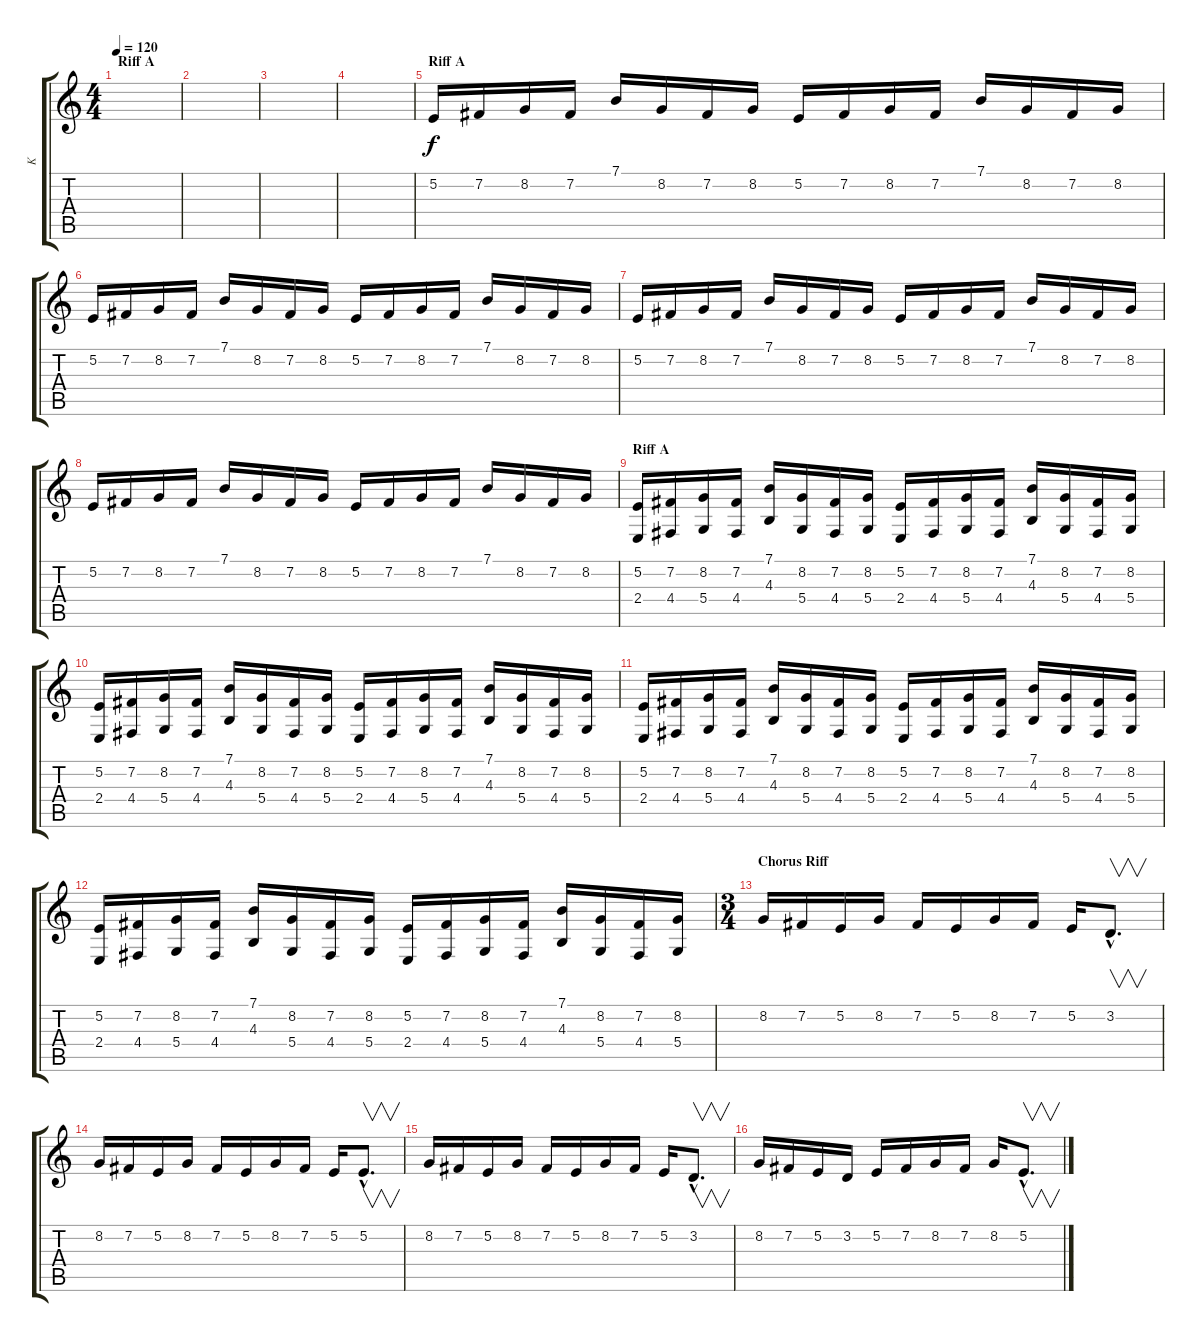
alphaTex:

\track ("K" "K") {instrument harpsichord}
\staff {score tabs}
\tuning (E4 B3 G3 D3 A2 E2) {hide}
\ts (4 4)
\section ("" "Riff A")
\tempo 120
\clef g2
\ks c
|
|
|
|
\section ("" "Riff A")
5.2.16{volume 3} 7.2.16{volume 4} 8.2.16{volume 5} 7.2.16{volume 6} 7.1.16{volume 7} 8.2.16{volume 8} 7.2.16{volume 9} 8.2.16{volume 10} 5.2.16{volume 11} 7.2.16{volume 12} 8.2.16{volume 13} 7.2.16 7.1.16 8.2.16 7.2.16 8.2.16 |
5.2.16 7.2.16 8.2.16 7.2.16 7.1.16 8.2.16 7.2.16 8.2.16 5.2.16 7.2.16 8.2.16 7.2.16 7.1.16 8.2.16 7.2.16 8.2.16 |
5.2.16 7.2.16 8.2.16 7.2.16 7.1.16 8.2.16 7.2.16 8.2.16 5.2.16 7.2.16 8.2.16 7.2.16 7.1.16 8.2.16 7.2.16 8.2.16 |
5.2.16 7.2.16 8.2.16 7.2.16 7.1.16 8.2.16 7.2.16 8.2.16 5.2.16 7.2.16 8.2.16 7.2.16 7.1.16 8.2.16 7.2.16 8.2.16 |
\section ("" "Riff A")
(5.2 2.4).16 (7.2 4.4).16 (8.2 5.4).16 (7.2 4.4).16 (7.1 4.3).16 (8.2 5.4).16 (7.2 4.4).16 (8.2 5.4).16 (5.2 2.4).16 (7.2 4.4).16 (8.2 5.4).16 (7.2 4.4).16 (7.1 4.3).16 (8.2 5.4).16 (7.2 4.4).16 (8.2 5.4).16 |
(5.2 2.4).16 (7.2 4.4).16 (8.2 5.4).16 (7.2 4.4).16 (7.1 4.3).16 (8.2 5.4).16 (7.2 4.4).16 (8.2 5.4).16 (5.2 2.4).16 (7.2 4.4).16 (8.2 5.4).16 (7.2 4.4).16 (7.1 4.3).16 (8.2 5.4).16 (7.2 4.4).16 (8.2 5.4).16 |
(5.2 2.4).16 (7.2 4.4).16 (8.2 5.4).16 (7.2 4.4).16 (7.1 4.3).16 (8.2 5.4).16 (7.2 4.4).16 (8.2 5.4).16 (5.2 2.4).16 (7.2 4.4).16 (8.2 5.4).16 (7.2 4.4).16 (7.1 4.3).16 (8.2 5.4).16 (7.2 4.4).16 (8.2 5.4).16 |
(5.2 2.4).16 (7.2 4.4).16 (8.2 5.4).16 (7.2 4.4).16 (7.1 4.3).16 (8.2 5.4).16 (7.2 4.4).16 (8.2 5.4).16 (5.2 2.4).16 (7.2 4.4).16 (8.2 5.4).16 (7.2 4.4).16 (7.1 4.3).16 (8.2 5.4).16 (7.2 4.4).16 (8.2 5.4).16 |
\ts (3 4)
\section ("" "Chorus Riff")
8.2.16 7.2.16 5.2.16 8.2.16 7.2.16 5.2.16 8.2.16 7.2.16 5.2.16 3.2{hac}.8{v d} |
8.2.16 7.2.16 5.2.16 8.2.16 7.2.16 5.2.16 8.2.16 7.2.16 5.2.16 5.2{hac}.8{v d} |
8.2.16 7.2.16 5.2.16 8.2.16 7.2.16 5.2.16 8.2.16 7.2.16 5.2.16 3.2{hac}.8{v d} |
8.2.16 7.2.16 5.2.16 3.2.16 5.2.16 7.2.16 8.2.16 7.2.16 8.2.16 5.2{hac}.8{v d}
